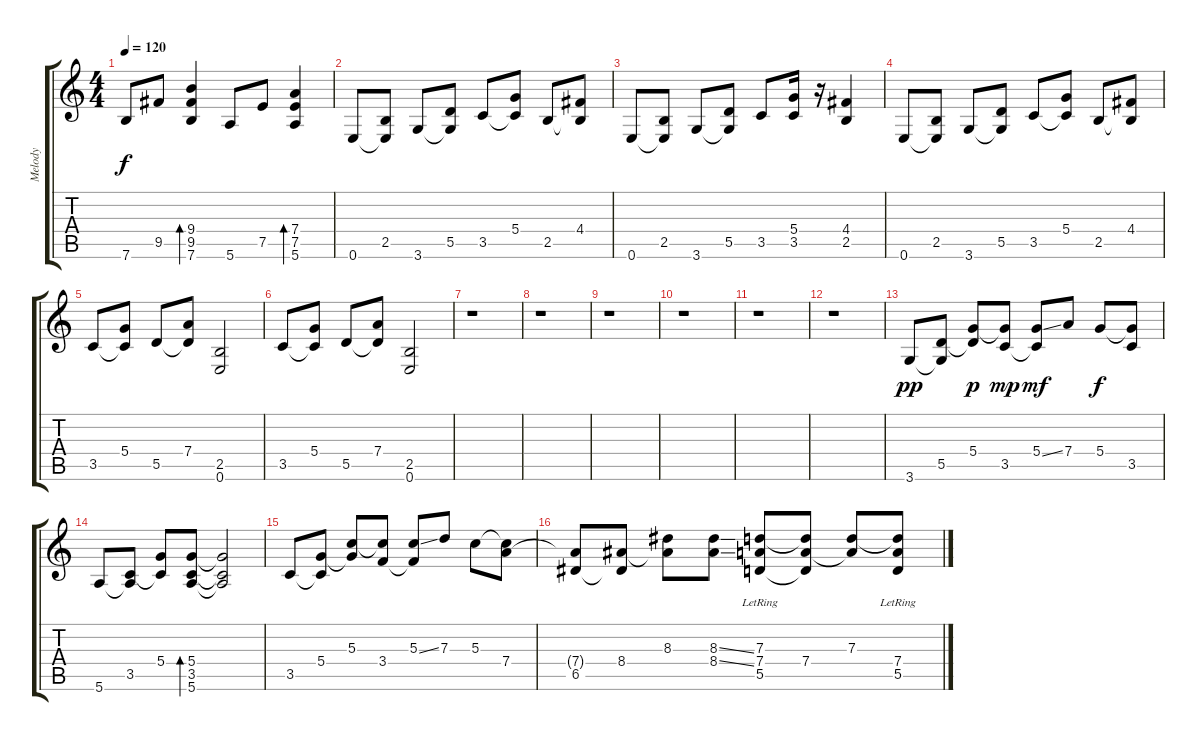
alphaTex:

\track ("Melody" "Melody") {instrument acousticguitarsteel}
\staff {score tabs}
\tuning (E4 B3 G3 D3 A2 E2) {hide}
\ts (4 4)
\tempo 120
\clef g2
\ks c
7.6.8{dy f} 9.5.8 (9.4 9.5 7.6).4{bd 240} 5.6.8 7.5.8 (7.4 7.5 5.6).4{bd 240} |
0.6.8 (2.5 0.6{t}).8 3.6.8 (5.5 3.6{t}).8 3.5.8 (5.4 3.5{t}).8 2.5.8 (4.4 2.5{t}).8 |
0.6.8 (2.5 0.6{t}).8 3.6.8 (5.5 3.6{t}).8 3.5.8 (5.4 3.5).16 r.16 (4.4 2.5).4 |
0.6.8 (2.5 0.6{t}).8 3.6.8 (5.5 3.6{t}).8 3.5.8 (5.4 3.5{t}).8 2.5.8 (4.4 2.5{t}).8 |
3.5.8 (5.4 3.5{t}).8 5.5.8 (7.4 5.5{t}).8 (2.5 0.6).2 |
3.5.8 (5.4 3.5{t}).8 5.5.8 (7.4 5.5{t}).8 (2.5 0.6).2 |
r.1 |
r.1 |
r.1 |
r.1 |
r.1 |
r.1 |
3.6.8{dy pp volume 12} (5.5 3.6{t}).8 (5.4 5.5{t}).8{dy p} (5.4{t} 3.5).8{dy mp} (5.4{ss} 3.5{t}).8{dy mf} 7.4.8 5.4.8{dy f} (5.4{t} 3.5).8 |
5.6.8 (3.5 5.6{t}).8 (5.4 3.5{t}).8 (5.4 3.5 5.6).8{bd 480} (5.4{t} 3.5{t} 5.6{t}).2 |
3.5.8 (5.4 3.5{t}).8 (5.3 5.4{t}).8 (5.3{t} 3.4).8 (5.3{ss} 3.4{t}).8 7.3.8 5.3.8 (5.3{t} 7.4).8 |
(7.4{t} 6.5).8 (8.4 6.5{t}).8 (8.3 8.4{t}).8 (8.3{ss} 8.4{ss}).8 (7.3{lr} 7.4{lr} 5.5).8 (7.3{t} 7.4 5.5{t}).8 (7.3 7.4{t}).8 (7.3{t} 7.4{lr} 5.5{lr}).8
